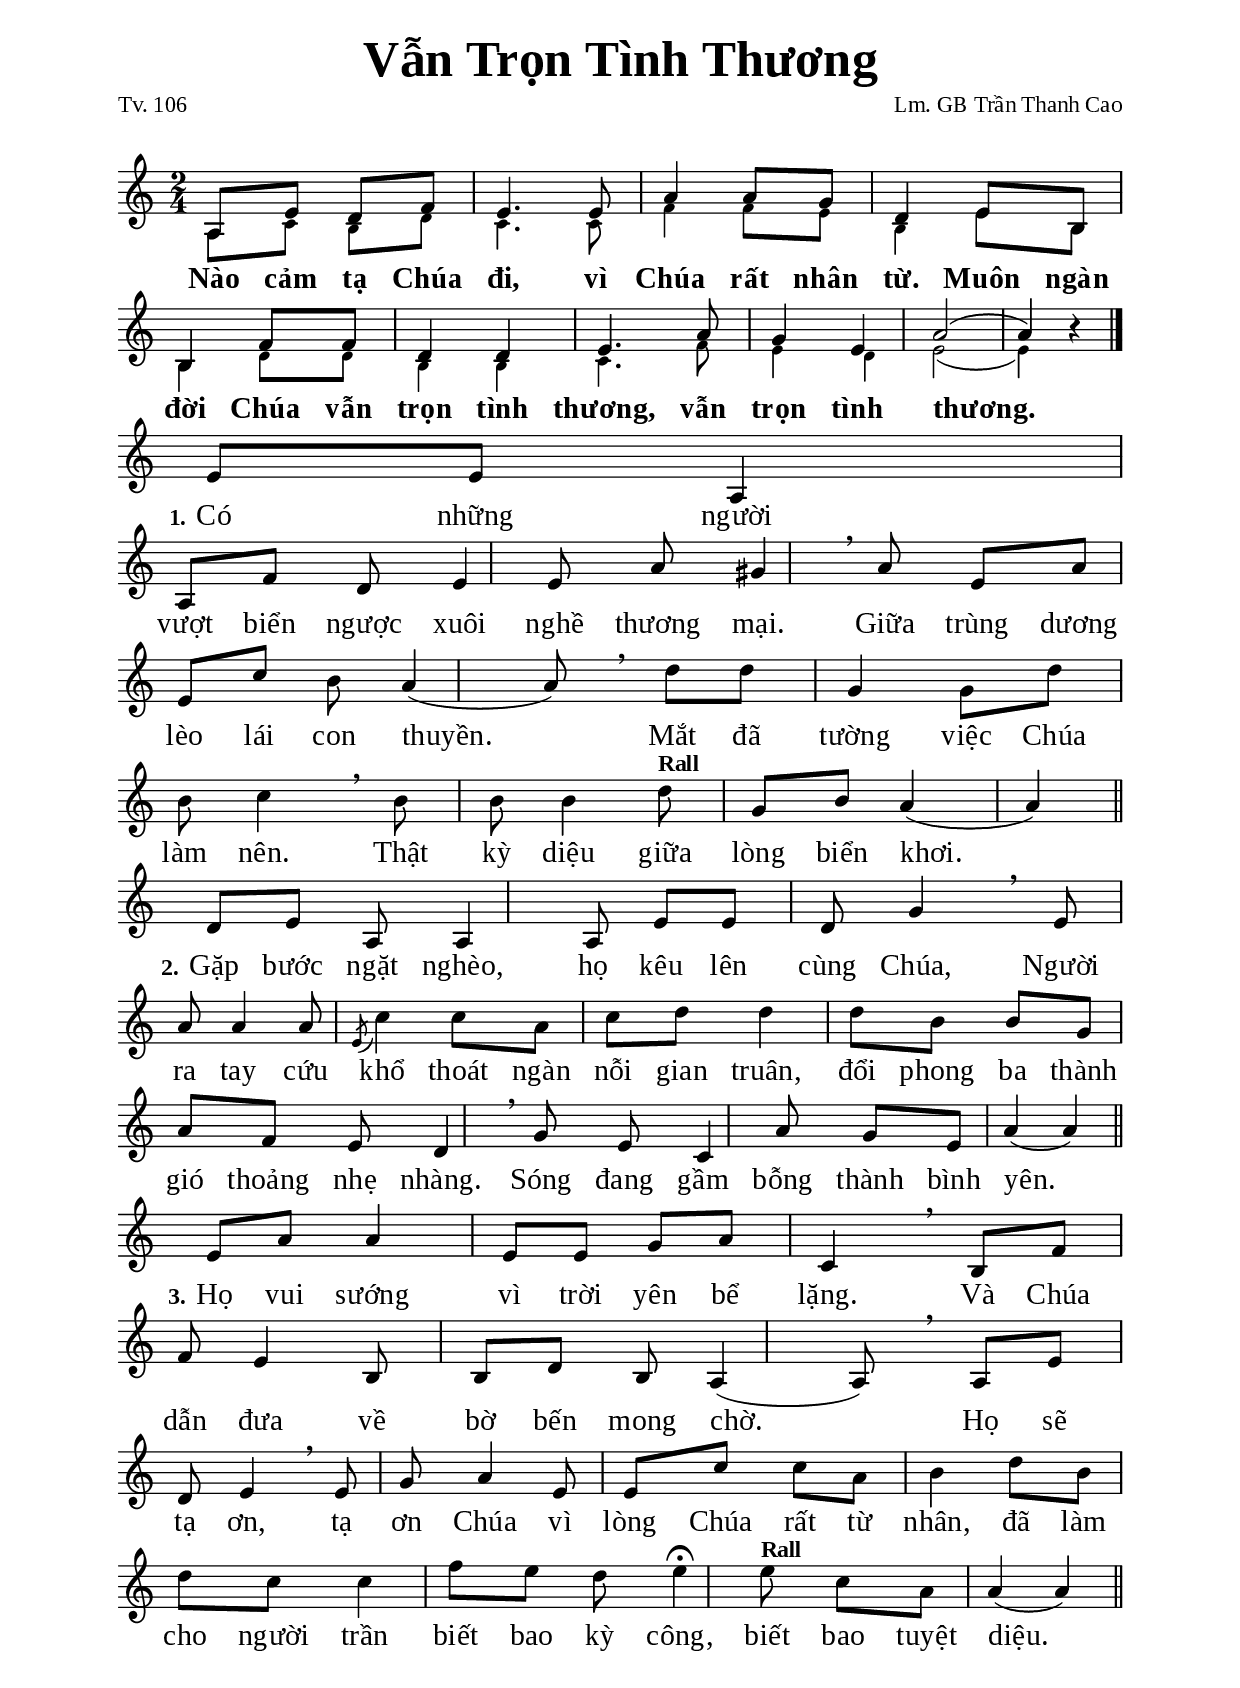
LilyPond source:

% Cài đặt chung
\version "2.22.1"
\include "english.ly"

\header {
  title = \markup { \fontsize #3 "Vẫn Trọn Tình Thương" }
  poet = "Tv. 106"
  composer = "Lm. GB Trần Thanh Cao"
  arranger = " "
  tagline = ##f
}

\paper {
  #(set-paper-size "a4")
  top-margin = 10\mm
  bottom-margin = 10\mm
  left-margin = 20\mm
  right-margin = 20\mm
  indent = #0
  #(define fonts
    (make-pango-font-tree
      "Liberation Serif"
      "Liberation Serif"
      "Liberation Serif"
      (/ 20 20)))
  page-count = #1
}

% Nhạc điệp khúc
nhacDiepKhucSop = \relative c' {
  a8 e' d f |
  e4. e8 |
  a4 a8 g |
  d4 e8 b |
  b4 f'8 f |
  d4 d |
  e4. a8 |
  g4 e |
  a2 ( |
  a4) r \bar "|."
}

nhacDiepKhucBass = \relative c' {
  a8 c b d |
  c4. c8 |
  f4 f8 e |
  b4 e8 b |
  b4 d8 d |
  b4 b 
  c4. f8 |
  e4 d |
  e2 ( |
  e4) r
}

% Nhạc phiên khúc
nhacPhienKhucMot = \relative c' {
  e8 e a,4 a8 f' d e4 e8 a gs4 \breathe
  a8 e a e c' b a4 (a8) \breathe
  d8 d g,4 g8 d' b c4 \breathe
  b8 b b4 \tempo "Rall" d8 g, b a4 (a) \bar "||"
}

nhacPhienKhucHai = \relative c' {
  d8 e a, a4 a8 e' e d g4 \breathe
  e8 a a4 a8 \acciaccatura e8 c'4 c8 a c d d4
  d8 b b g a f e d4 \breathe
  g8 e c4 a'8 g e a4 (a) \bar "||"
}

nhacPhienKhucBa = \relative c' {
  e8 a a4 e8 e g a c,4 \breathe
  b8 f' f e4 b8 b d b a4 (a8) \breathe
  a8 e' d e4 \breathe
  e8 g a4 e8 e c' c a b4 d8 b d c c4 f8 e d e4 \fermata
  \tempo "Rall" e8 c a a4 (a) \bar "||"
}

% Lời điệp khúc
loiDiepKhuc = \lyricmode {
  Nào cảm tạ Chúa đi, vì Chúa rất nhân từ.
  Muôn ngàn đời Chúa vẫn trọn tình thương,
  vẫn trọn tình thương.
}

% Lời phiên khúc
loiPhienKhucMot = \lyricmode {
  \set stanza = #"1."
  Có những người vượt biển ngược xuôi nghề thương mại.
  Giữa trùng dương lèo lái con thuyền.
  Mắt đã tường việc Chúa làm nên.
  Thật kỳ diệu giữa lòng biển khơi.
}

loiPhienKhucHai = \lyricmode {
  \set stanza = #"2."
  Gặp bước ngặt nghèo, họ kêu lên cùng Chúa,
  Người ra tay cứu khổ thoát ngàn nỗi gian truân,
  đổi phong ba thành gió thoảng nhẹ nhàng.
  Sóng đang gầm bỗng thành bình yên.
}

loiPhienKhucBa = \lyricmode {
  \set stanza = #"3."
  Họ vui sướng vì trời yên bể lặng.
  Và Chúa dẫn đưa về bờ bến mong chờ.
  Họ sẽ tạ ơn, tạ ơn Chúa vì lòng Chúa rất từ nhân,
  đã làm cho người trần biết bao kỳ công,
  biết bao tuyệt diệu.
}


% Dàn trang
\score {
  \new ChoirStaff <<
    \new Staff = diepKhuc \with {
        \consists "Merge_rests_engraver"
        %\magnifyStaff #(magstep +1)
      }
      <<
      \new Voice = beSop {
        \voiceOne \key c \major \time 2/4 \nhacDiepKhucSop
      }
      \new Voice = beBas {
        \override NoteHead.font-size = #-2
        \voiceTwo \key c \major \time 2/4 \nhacDiepKhucBass
      }
    >>
    \new Lyrics \lyricsto beSop \loiDiepKhuc
  >>
  \layout {
    \override Lyrics.LyricText.font-series = #'bold
    \override Lyrics.LyricText.font-size = #+2.5
    \override Lyrics.LyricSpace.minimum-distance = #2.3
    \override Score.BarNumber.break-visibility = ##(#f #f #f)
    \override Score.SpacingSpanner.uniform-stretching = ##t
  }
}

\score {
  \new ChoirStaff <<
    \new Staff = phienKhuc \with {
        %\magnifyStaff #(magstep +1)
      }
      <<
      \new Voice = beSop {
        \key c \major \time 2/4 \nhacPhienKhucMot
      }
    >>
    \new Lyrics \lyricsto beSop \loiPhienKhucMot
  >>
  \layout {
    \override Staff.TimeSignature.transparent = ##t
    \override Lyrics.LyricText.font-size = #+2.5
    \override Lyrics.LyricSpace.minimum-distance = #2.9
    \override Score.BarNumber.break-visibility = ##(#f #f #f)
    \override Score.SpacingSpanner.uniform-stretching = ##t
    \set Score.barAlways = ##t
    \set Score.defaultBarType = ""
  } 
}

\score {
  \new ChoirStaff <<
    \new Staff = phienKhuc \with {
        %\magnifyStaff #(magstep +1)
      }
      <<
      \new Voice = beSop {
        \key c \major \time 2/4 \nhacPhienKhucHai
      }
    >>
    \new Lyrics \lyricsto beSop \loiPhienKhucHai
  >>
  \layout {
    \override Staff.TimeSignature.transparent = ##t
    \override Lyrics.LyricText.font-size = #+2.5
    \override Lyrics.LyricSpace.minimum-distance = #2.2
    \override Score.BarNumber.break-visibility = ##(#f #f #f)
    \override Score.SpacingSpanner.uniform-stretching = ##t
    \set Score.barAlways = ##t
    \set Score.defaultBarType = ""
  } 
}

\score {
  \new ChoirStaff <<
    \new Staff = phienKhuc \with {
        %\magnifyStaff #(magstep +1)
      }
      <<
      \new Voice = beSop {
        \key c \major \time 2/4 \nhacPhienKhucBa
      }
    >>
    \new Lyrics \lyricsto beSop \loiPhienKhucBa
  >>
  \layout {
    \override Staff.TimeSignature.transparent = ##t
    \override Lyrics.LyricText.font-size = #+2.5
    \override Lyrics.LyricSpace.minimum-distance = #3.0
    \override Score.BarNumber.break-visibility = ##(#f #f #f)
    \override Score.SpacingSpanner.uniform-stretching = ##t
    \set Score.barAlways = ##t
    \set Score.defaultBarType = ""
  } 
}
